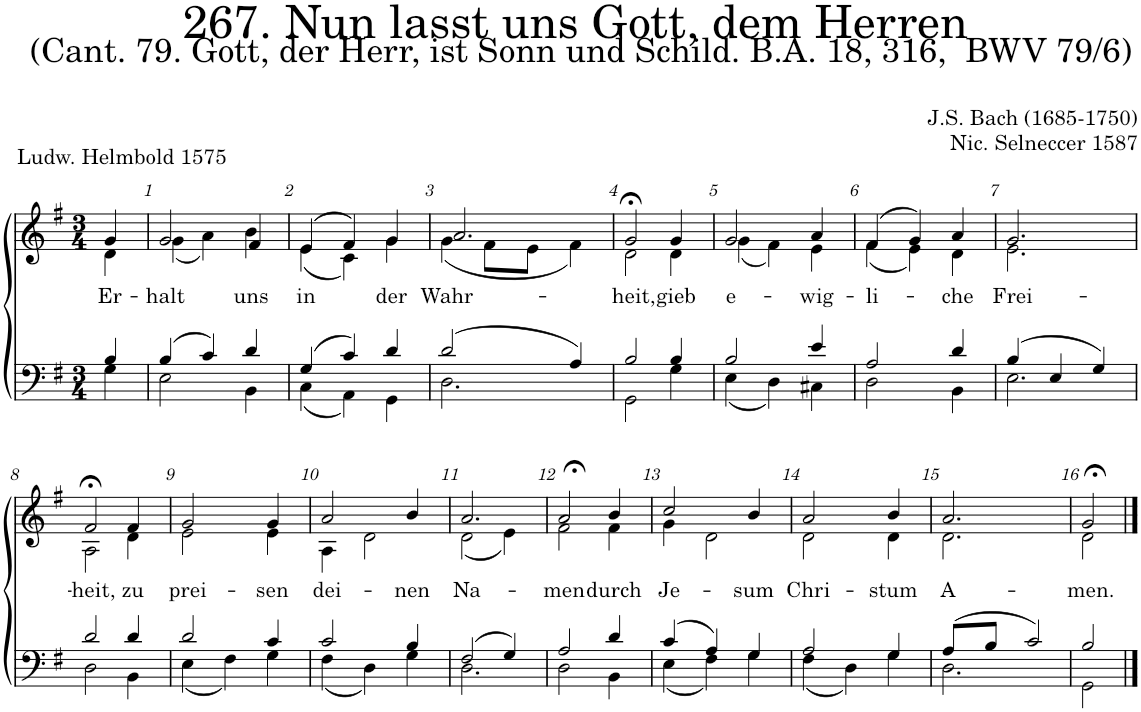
**kern	**kern	**text
*part2	*part1	*part1
*staff2	*staff1	*staff1
*I"Tenor/Bass	*I"Soprano/Alto	*
*clefF4	*clefG2	*
*k[f#]	*k[f#]	*
*M3/4	*M3/4	*
=	=	=
*^	*	*
!	!	!	!LO:LY:b
*	*	*^	*
4B/	4G\	4g/	4d\	Er-
=1	=1	=1	=1	=1
!	!	!	!	!LO:LY:b
(4B/	2E\	2g/	(4g\	-halt
4c/)	.	.	4a\)	.
!	!	!	!	!LO:LY:b
4d/	4BB\	4f#/	4b\	uns
=2	=2	=2	=2	=2
!	!	!	!	!LO:LY:b
(4G/	(4C\	(4e/	(4e\	in
4c/)	4AA\)	4f#/)	4c\)	.
!	!	!	!	!LO:LY:b
4d/	4GG\	4g/	4g\	der
=3	=3	=3	=3	=3
!	!	!	!	!LO:LY:b
(2d/	2.D\	2.a/	(4g\	Wahr-
.	.	.	8f#\L	.
.	.	.	8e\J	.
4A/)	.	.	4f#\)	.
=4	=4	=4	=4	=4
!	!	!	!	!LO:LY:b
2B/	2GG\	2g;<,/	2d\	-heit,
!	!	!	!	!LO:LY:b
4B/	4G\	4g/	4d\	gieb
=5	=5	=5	=5	=5
!	!	!	!	!LO:LY:b
2B/	(4E\	2g/	(4g\	e-
.	4D\)	.	4f#\)	.
!	!	!	!	!LO:LY:b
4e/	4C#X\	4a/	4e\	-wig-
=6	=6	=6	=6	=6
!	!	!	!	!LO:LY:b
2A/	2D\	(4f#/	(4f#\	-li-
.	.	4g/)	4e\)	.
!	!	!	!	!LO:LY:b
4d/	4BB\	4a/	4d\	-che
=7	=7	=7	=7	=7
!	!	!	!	!LO:LY:b
(4B/	2.E\	2.g/	2.e\	Frei-
4E/	.	.	.	.
4G/)	.	.	.	.
!!LO:LB:g=z	!!
=8	=8	=8	=8	=8
!	!	!	!	!LO:LY:b
2d/	2D\	2f#;<,/	2A\	-heit,
!	!	!	!	!LO:LY:b
4d/	4BB\	4f#/	4d\	zu
=9	=9	=9	=9	=9
!	!	!	!	!LO:LY:b
2d/	(4E\	2g/	2e\	prei-
.	4F#\)	.	.	.
!	!	!	!	!LO:LY:b
4c/	4G\	4g/	4e\	-sen
=10	=10	=10	=10	=10
!	!	!	!	!LO:LY:b
2c/	(4F#\	2a/	4A\	dei-
.	4D\)	.	2d\	.
!	!	!	!	!LO:LY:b
4B/	4G\	4b/	.	-nen
=11	=11	=11	=11	=11
!	!	!	!	!LO:LY:b
(2F#/	2.D\	2.a/	(2d\	Na-
4G/)	.	.	4e\)	.
=12	=12	=12	=12	=12
!	!	!	!	!LO:LY:b
2A/	2D\	2a;<,/	2f#\	-men
!	!	!	!	!LO:LY:b
4d/	4BB\	4b/	4f#\	durch
=13	=13	=13	=13	=13
!	!	!	!	!LO:LY:b
(4c/	(4E\	2cc/	4g\	Je-
4A/)	4F#\)	.	2d\	.
!	!	!	!	!LO:LY:b
4G/	4G\	4b/	.	-sum
=14	=14	=14	=14	=14
!	!	!	!	!LO:LY:b
2A/	(4F#\	2a/	2d\	Chri-
.	4D\)	.	.	.
!	!	!	!	!LO:LY:b
4G/	4G\	4b/	4d\	-stum
=15	=15	=15	=15	=15
!	!	!	!	!LO:LY:b
(8A/L	2.D\	2.a/	2.d\	A-
8B/J	.	.	.	.
2c/)	.	.	.	.
=16	=16	=16	=16	=16
!	!	!	!	!LO:LY:b
2B/	2GG\	2g;</	2d\	-men.
*v	*v	*	*	*
*	*v	*v	*
==	==	==
*-	*-	*-
